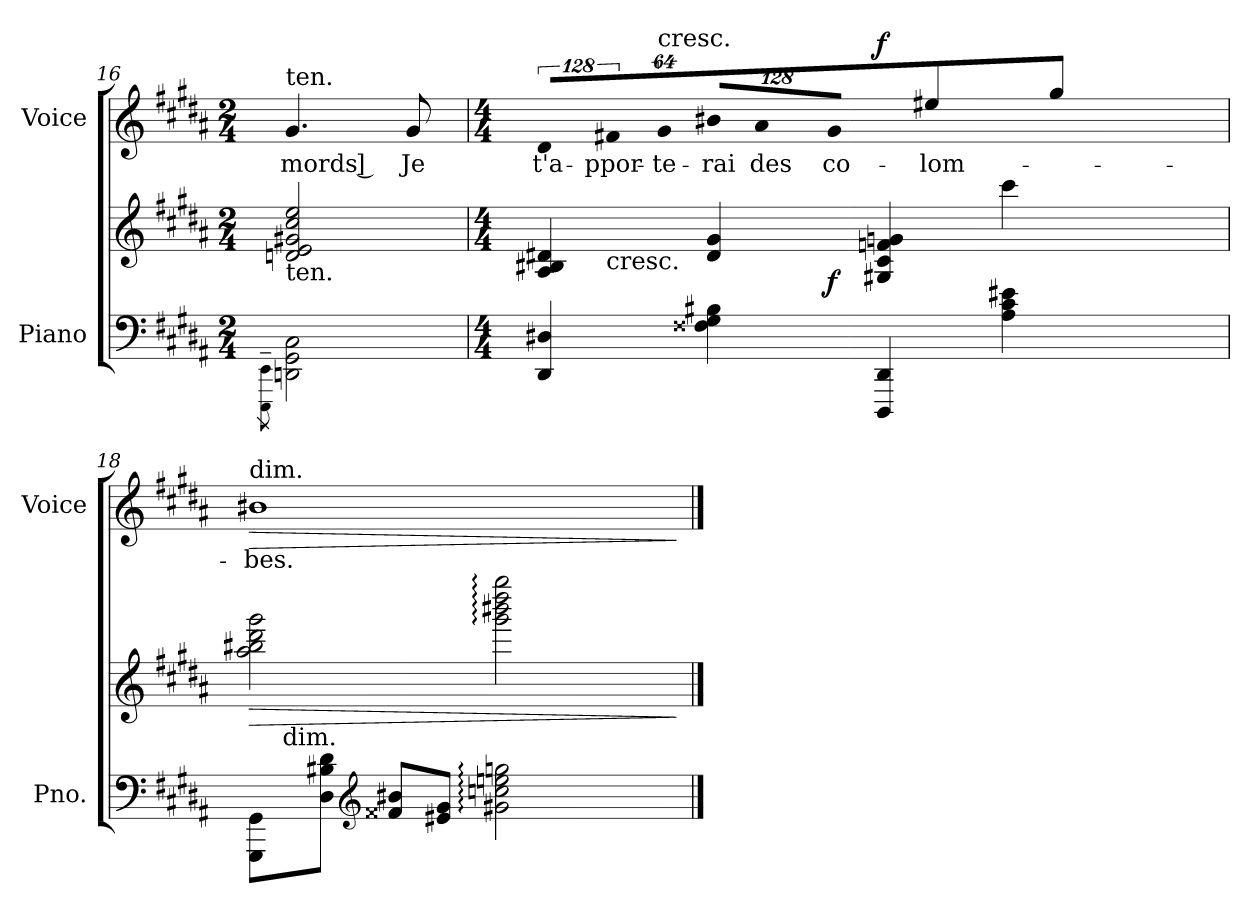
**kern	**kern	**dynam	**kern	**text	**dynam
*part2	*part2	*part2	*part1	*part1	*part1
*staff3	*staff2	*staff2/3	*staff1	*staff1	*staff1
*I"Piano	*	*	*I"Voice	*	*
*I'Pno.	*	*	*I'Voice	*	*
*clefF4	*clefG2	*	*clefG2	*	*
*k[f#c#g#d#a#]	*k[f#c#g#d#a#]	*	*k[f#c#g#d#a#]	*	*
*B:	*B:	*	*B:	*	*
*M2/4	*M2/4	*	*M2/4	*	*
=16	=16	=16	=16	=16	=16
8qEEEi\~ 8qEEi~	.	.	.	.	.
!	!	!	!LO:TX:a:t=ten.	!	!
!	!LO:TX:b:t=ten.	!	!	!	!
!	!	!	!	!LO:LY:b:color=#000000	!
2DDni\ 2GG#i 2C#i	2dni/ 2ei 2g#Xi 2cc#i 2eei	.	4.g#i/	-mords ]	.
!	!	!	!	!LO:LY:b:color=#000000	!
.	.	.	8g#i/	Je	.
!!LO:LB:g=z
=17	=17	=17	=17	=17	=17
*M4/4	*M4/4	*	*M4/4	*	*
!	!	!	!LO:N:vis=8	!	!
!	!	!	!	!LO:LY:b:color=#000000	!
*	*^	*	*	*	*
*	*	*^	*	*	*	*
4DD#i/ 4D#Xi	4A#i/ 4B#Xi 4d#Xi	4ryy	16ryy	.	1024%85d#i/L	t'a-	.
.	.	.	64ryy	.	.	.	.
.	.	.	256ryy	.	.	.	.
.	.	.	1024ryy	.	.	.	.
!	!	!	!	!	!LO:N:vis=8	!	!
!	!	!	!LO:TX:b:t=cresc.	!	!	!	!
!	!	!	!	!	!	!LO:LY:b:color=#000000	!
.	.	.	2ryy	.	1024%85f#Xi/	-ppor-	.
!	!	!	!	!	!LO:N:vis=8	!	!
!	!	!	!	!	!LO:TX:a:t=cresc.	!	!
!	!	!	!	!	!	!LO:LY:b:color=#000000	!
.	.	.	.	.	512%43g#i/J	-te-	.
*X8ba	*	*	*	*	*	*	*
!	!	!	!	!	!LO:N:vis=8	!	!
!	!	!	!	!	!	!LO:LY:b:color=#000000	!
4F##Xi\ 4G#i 4B#Xi	4d#i/ 4g#i	8ryy	.	.	1024%85b#Xi/L	-rai	.
!	!	!	!	!	!LO:N:vis=8	!	!
!	!	!	!	!	!	!LO:LY:b:color=#000000	!
.	.	.	.	.	1024%85a#i/	des	.
.	.	32ryy	.	.	.	.	.
.	.	128ryy	.	.	.	.	.
.	.	512ryy	.	.	.	.	.
!	!	!	!	!	!LO:N:vis=8	!	!
!	!	!	!	!	!	!LO:LY:b:color=#000000	!
.	.	2ryy	.	f	512%43g#i/J	co-	.
!	!	!	!	!	!	!LO:LY:b:color=#000000	!
4DDD#i/ 4DD#i	4G#Xi/ 4c#i 4fni 4gni	.	.	.	4ee#Xi\	-lom-	f
.	.	.	4ryy	.	.	.	.
*	*8ba	*	*	*	*	*	*
4A#i\ 4c#i 4e#Xi	4cc#i\	.	.	.	4gg#i\	.	.
.	.	.	8ryy	.	.	.	.
.	.	16ryy	.	.	.	.	.
.	.	.	32ryy	.	.	.	.
.	.	64ryy	.	.	.	.	.
.	.	.	128ryy	.	.	.	.
.	.	256.ryy	.	.	.	.	.
.	.	.	512.ryy	.	.	.	.
=18	=18	=18	=18	=18	=18	=18	=18
!	!	!	!	!LO:HP:b	!	!	!
*	*v	*v	*v	*	*	*	*
*	*^	*	*	*	*
*	*	*^	*	*	*	*
!	!	!	!	!	!LO:TX:a:t=dim.	!	!
!	!	!	!	!	!	!LO:LY:b:color=#000000	!LO:HP:b
*	*	*v	*v	*	*	*	*
8GGG#i\ 8GG#iL	2a#i\ 2b#Xi 2dd#i 2gg#i	32ryy	>	1b#Xi	-bes.	>
.	.	128..ryy	.	.	.	.
!	!	!LO:TX:b:t=dim.	!	!	!	!
.	.	2ryy	.	.	.	.
8D#i\ 8B#Xi 8d#iJ	.	.	.	.	.	.
*clefG2	*	*	*	*	*	*
8f##Xi/ 8b#XiL	.	.	.	.	.	.
8e#Xi/ 8g#iJ	.	.	.	.	.	.
2g#Xi\: 2ccni: 2eeni: 2ggni:	2gg#i\: 2bb#Xi: 2ddd#i: 2ggg#i:	.	.	.	.	.
.	.	4ryy	.	.	.	.
.	.	8ryy	.	.	.	.
.	.	16ryy	.	.	.	.
.	.	64ryy	.	.	.	.
.	.	512ryy	.	.	.	.
.	.	.	]	.	.	]
*	*v	*v	*	*	*	*
==	==	==	==	==	==
*-	*-	*-	*-	*-	*-
